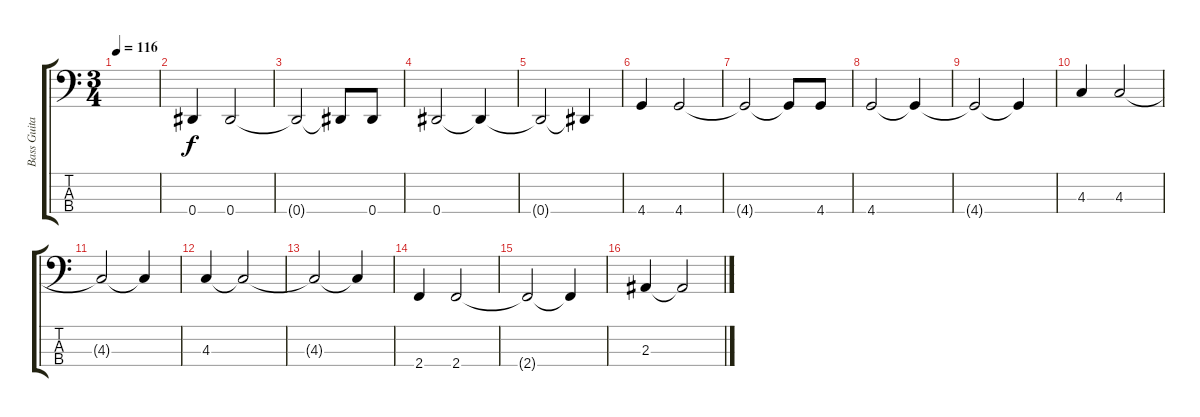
\track ("Bass Guitar" "Bass Guita") {instrument electricbasspick}
\staff {score tabs}
\tuning (Gb2 Db2 Ab1 Eb1) {hide}
\ts (3 4)
\tempo 116
\clef f4
\ks c
|
0.4.4 0.4.2 |
0.4{t}.2 0.4{t}.8 0.4.8 |
0.4.2 0.4{t}.4 |
0.4{t}.2 0.4{t}.4 |
4.4.4 4.4.2 |
4.4{t}.2 4.4{t}.8 4.4.8 |
4.4.2 4.4{t}.4 |
4.4{t}.2 4.4{t}.4 |
4.3.4 4.3.2 |
4.3{t}.2 4.3{t}.4 |
4.3.4 4.3{t}.2 |
4.3{t}.2 4.3{t}.4 |
2.4.4 2.4.2 |
2.4{t}.2 2.4{t}.4 |
2.3.4 2.3{t}.2
